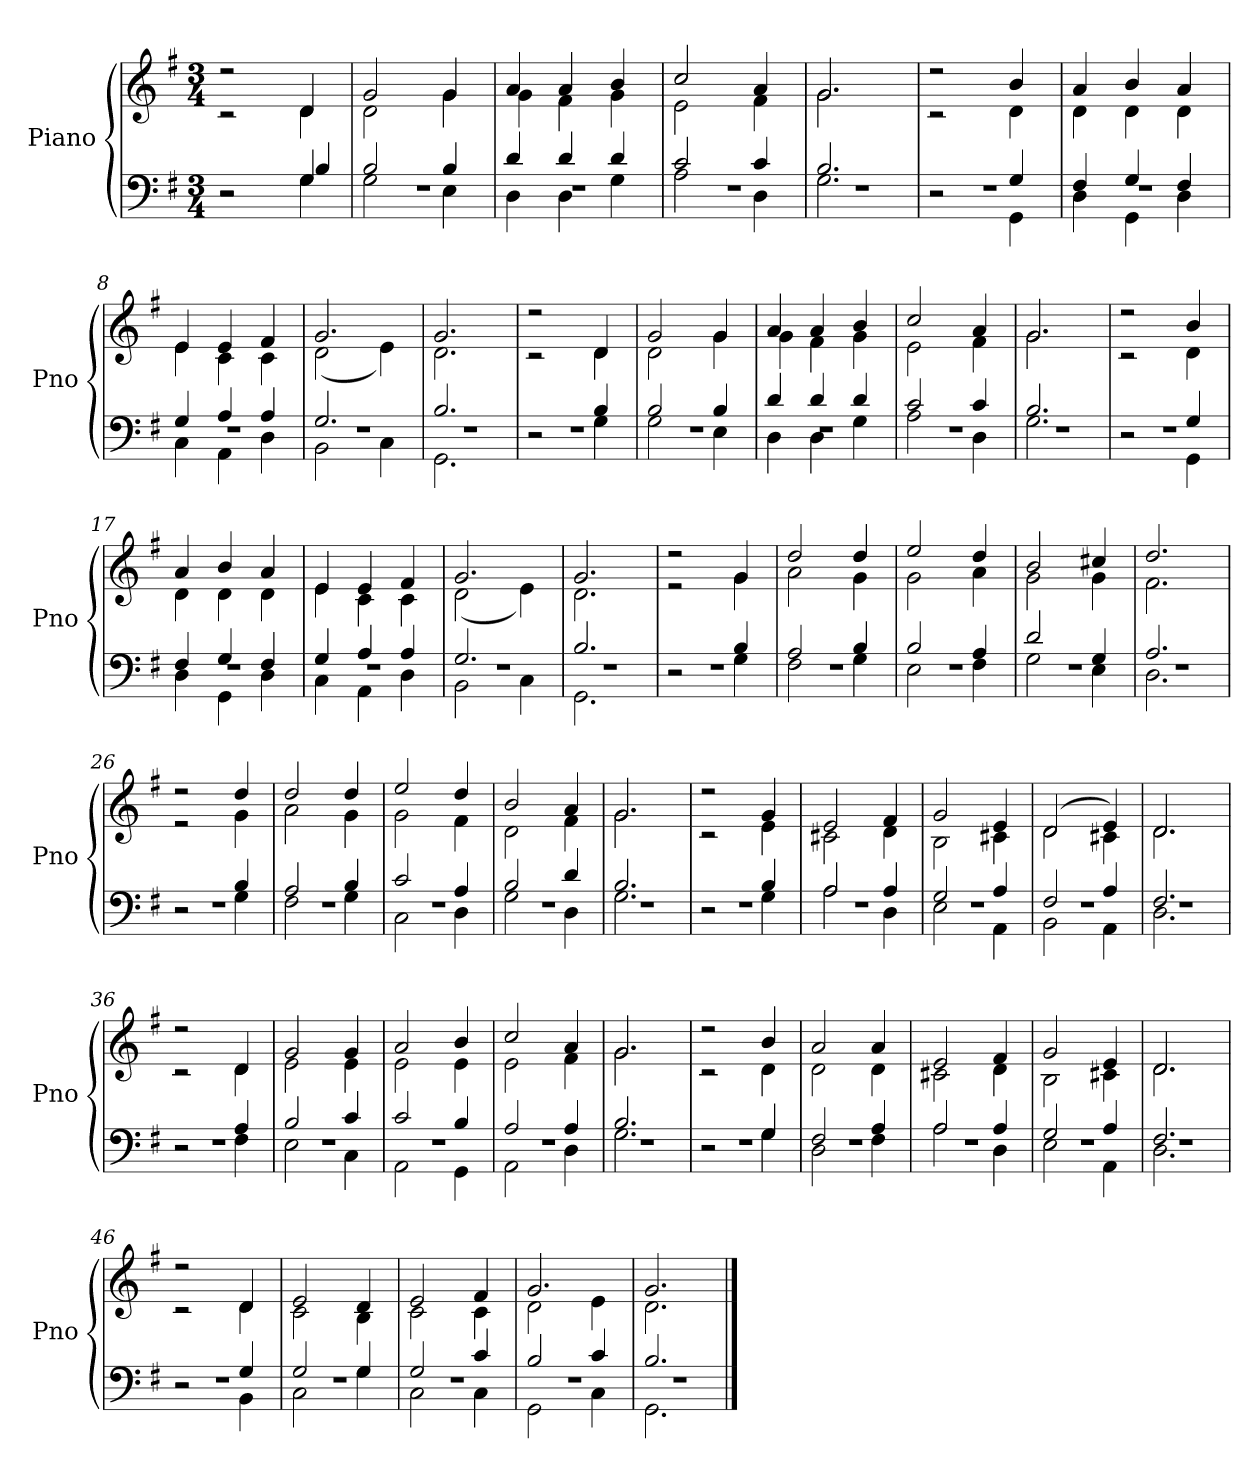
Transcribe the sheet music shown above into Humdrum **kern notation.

**kern	**kern
*part1	*part1
*staff2	*staff1
*I"Piano	*
*I'Pno	*
*clefF4	*clefG2
*k[f#]	*k[f#]
*G:	*G:
*M3/4	*M3/4
=1	=1
*^	*^
*	*^	*	*
2r	2r	2r	2r	2r
4G/	4B/	4G\	4d/	4d\
=2	=2	=2	=2	=2
2.r	2B/	2G\	2g/	2d\
.	4B/	4E\	4g/	4g\
=3	=3	=3	=3	=3
2.r	4d/	4D\	4a/	4g\
.	4d/	4D\	4a/	4f#\
.	4d/	4G\	4b/	4g\
=4	=4	=4	=4	=4
2.r	2c/	2A\	2cc/	2e\
.	4c/	4D\	4a/	4f#\
=5	=5	=5	=5	=5
2.r	2.B/	2.G\	2.g/	2.g\
=6	=6	=6	=6	=6
2.r	2r	2r	2r	2r
.	4G/	4GG\	4b/	4d\
=7	=7	=7	=7	=7
2.r	4F#/	4D\	4a/	4d\
.	4G/	4GG\	4b/	4d\
.	4F#/	4D\	4a/	4d\
=8	=8	=8	=8	=8
2.r	4G/	4C\	4e/	4e\
.	4A/	4AA\	4e/	4c\
.	4A/	4D\	4f#/	4c\
=9	=9	=9	=9	=9
2.r	2.G/	2BB\	2.g/	(2d\
.	.	4C\	.	4e\)
=10	=10	=10	=10	=10
2.r	2.B/	2.GG\	2.g/	2.d\
!!LO:LB:g=z	!!
=11	=11	=11	=11	=11
2.r	2r	2r	2r	2r
.	4B/	4G\	4d/	4d\
=12	=12	=12	=12	=12
2.r	2B/	2G\	2g/	2d\
.	4B/	4E\	4g/	4g\
=13	=13	=13	=13	=13
2.r	4d/	4D\	4a/	4g\
.	4d/	4D\	4a/	4f#\
.	4d/	4G\	4b/	4g\
=14	=14	=14	=14	=14
2.r	2c/	2A\	2cc/	2e\
.	4c/	4D\	4a/	4f#\
=15	=15	=15	=15	=15
2.r	2.B/	2.G\	2.g/	2.g\
=16	=16	=16	=16	=16
2.r	2r	2r	2r	2r
.	4G/	4GG\	4b/	4d\
=17	=17	=17	=17	=17
2.r	4F#/	4D\	4a/	4d\
.	4G/	4GG\	4b/	4d\
.	4F#/	4D\	4a/	4d\
=18	=18	=18	=18	=18
2.r	4G/	4C\	4e/	4e\
.	4A/	4AA\	4e/	4c\
.	4A/	4D\	4f#/	4c\
=19	=19	=19	=19	=19
2.r	2.G/	2BB\	2.g/	(2d\
.	.	4C\	.	4e\)
=20	=20	=20	=20	=20
2.r	2.B/	2.GG\	2.g/	2.d\
!!LO:LB:g=z	!!
=21	=21	=21	=21	=21
2.r	2r	2r	2r	2r
.	4B/	4G\	4g/	4g\
=22	=22	=22	=22	=22
2.r	2A/	2F#\	2dd/	2a\
.	4B/	4G\	4dd/	4g\
=23	=23	=23	=23	=23
2.r	2B/	2E\	2ee/	2g\
.	4A/	4F#\	4dd/	4a\
=24	=24	=24	=24	=24
2.r	2d/	2G\	2b/	2g\
.	4G/	4E\	4cc#X/	4g\
=25	=25	=25	=25	=25
2.r	2.A/	2.D\	2.dd/	2.f#\
=26	=26	=26	=26	=26
2.r	2r	2r	2r	2r
.	4B/	4G\	4dd/	4g\
=27	=27	=27	=27	=27
2.r	2A/	2F#\	2dd/	2a\
.	4B/	4G\	4dd/	4g\
=28	=28	=28	=28	=28
2.r	2c/	2C\	2ee/	2g\
.	4A/	4D\	4dd/	4f#\
=29	=29	=29	=29	=29
2.r	2B/	2G\	2b/	2d\
.	4d/	4D\	4a/	4f#\
=30	=30	=30	=30	=30
2.r	2.B/	2.G\	2.g/	2.g\
!!LO:LB:g=z	!!
=31	=31	=31	=31	=31
2.r	2r	2r	2r	2r
.	4B/	4G\	4g/	4e\
=32	=32	=32	=32	=32
2.r	2A/	2A\	2e/	2c#X\
.	4A/	4D\	4f#/	4d\
=33	=33	=33	=33	=33
2.r	2G/	2E\	2g/	2B\
.	4A/	4AA\	4e/	4c#X\
=34	=34	=34	=34	=34
2.r	2F#/	2BB\	(2d/	2d\
.	4A/	4AA\	4e/)	4c#X\
=35	=35	=35	=35	=35
2.r	2.F#/	2.D\	2.d/	2.d\
=36	=36	=36	=36	=36
2.r	2r	2r	2r	2r
.	4A/	4F#\	4d/	4d\
=37	=37	=37	=37	=37
2.r	2B/	2E\	2g/	2e\
.	4c/	4C\	4g/	4e\
=38	=38	=38	=38	=38
2.r	2c/	2AA\	2a/	2e\
.	4B/	4GG\	4b/	4e\
=39	=39	=39	=39	=39
2.r	2A/	2AA\	2cc/	2e\
.	4A/	4D\	4a/	4f#\
=40	=40	=40	=40	=40
2.r	2.B/	2.G\	2.g/	2.g\
!!LO:LB:g=z	!!
=41	=41	=41	=41	=41
2.r	2r	2r	2r	2r
.	4G/	4G\	4b/	4d\
=42	=42	=42	=42	=42
2.r	2F#/	2D\	2a/	2d\
.	4A/	4F#\	4a/	4d\
=43	=43	=43	=43	=43
2.r	2A/	2A\	2e/	2c#X\
.	4A/	4D\	4f#/	4d\
=44	=44	=44	=44	=44
2.r	2G/	2E\	2g/	2B\
.	4A/	4AA\	4e/	4c#X\
=45	=45	=45	=45	=45
2.r	2.F#/	2.D\	2.d/	2.d\
=46	=46	=46	=46	=46
2.r	2r	2r	2r	2r
.	4G/	4BB\	4d/	4d\
=47	=47	=47	=47	=47
2.r	2G/	2C\	2e/	2c\
.	4G/	4G\	4d/	4B\
=48	=48	=48	=48	=48
2.r	2G/	2C\	2e/	2c\
.	4c/	4C\	4f#/	4c\
=49	=49	=49	=49	=49
2.r	2B/	2GG\	2.g/	2d\
.	4c/	4C\	.	4e\
=50	=50	=50	=50	=50
2.r	2.B/	2.GG\	2.g/	2.d\
*v	*v	*v	*	*
*	*v	*v
==	==
*-	*-
